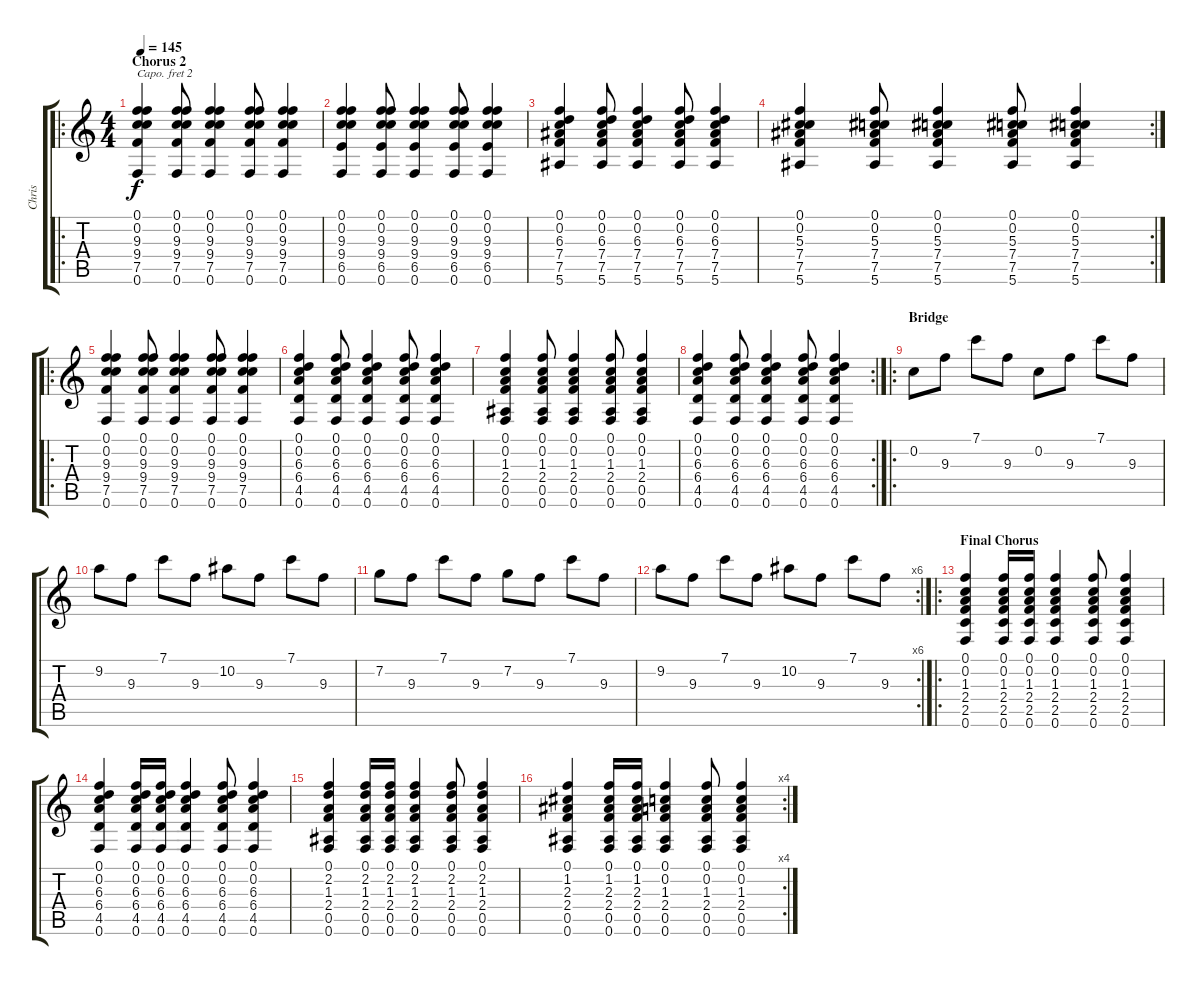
\track ("Chris" "Chris") {instrument acousticguitarsteel}
\staff {score tabs}
\capo 2
\tuning (Eb4 Bb3 Gb3 Db3 Ab2 Eb2) {hide}
\ro
\ts (4 4)
\section ("" "Chorus 2")
\tempo 145
\clef g2
\ks c
(0.1 0.2 9.3 9.4 7.5 0.6).4{dy f} (0.1 0.2 9.3 9.4 7.5 0.6).8 (0.1 0.2 9.3 9.4 7.5 0.6).4 (0.1 0.2 9.3 9.4 7.5 0.6).8 (0.1 0.2 9.3 9.4 7.5 0.6).4 |
(0.1 0.2 9.3 9.4 6.5 0.6).4 (0.1 0.2 9.3 9.4 6.5 0.6).8 (0.1 0.2 9.3 9.4 6.5 0.6).4 (0.1 0.2 9.3 9.4 6.5 0.6).8 (0.1 0.2 9.3 9.4 6.5 0.6).4 |
(0.1 0.2 6.3 7.4 7.5 5.6).4 (0.1 0.2 6.3 7.4 7.5 5.6).8 (0.1 0.2 6.3 7.4 7.5 5.6).4 (0.1 0.2 6.3 7.4 7.5 5.6).8 (0.1 0.2 6.3 7.4 7.5 5.6).4 |
\rc 2
(0.1 0.2 5.3 7.4 7.5 5.6).4 (0.1 0.2 5.3 7.4 7.5 5.6).8 (0.1 0.2 5.3 7.4 7.5 5.6).4 (0.1 0.2 5.3 7.4 7.5 5.6).8 (0.1 0.2 5.3 7.4 7.5 5.6).4 |
\ro
(0.1 0.2 9.3 9.4 7.5 0.6).4 (0.1 0.2 9.3 9.4 7.5 0.6).8 (0.1 0.2 9.3 9.4 7.5 0.6).4 (0.1 0.2 9.3 9.4 7.5 0.6).8 (0.1 0.2 9.3 9.4 7.5 0.6).4 |
(0.1 0.2 6.3 6.4 4.5 0.6).4 (0.1 0.2 6.3 6.4 4.5 0.6).8 (0.1 0.2 6.3 6.4 4.5 0.6).4 (0.1 0.2 6.3 6.4 4.5 0.6).8 (0.1 0.2 6.3 6.4 4.5 0.6).4 |
(0.1 0.2 1.3 2.4 0.5 0.6).4 (0.1 0.2 1.3 2.4 0.5 0.6).8 (0.1 0.2 1.3 2.4 0.5 0.6).4 (0.1 0.2 1.3 2.4 0.5 0.6).8 (0.1 0.2 1.3 2.4 0.5 0.6).4 |
\rc 2
(0.1 0.2 6.3 6.4 4.5 0.6).4 (0.1 0.2 6.3 6.4 4.5 0.6).8 (0.1 0.2 6.3 6.4 4.5 0.6).4 (0.1 0.2 6.3 6.4 4.5 0.6).8 (0.1 0.2 6.3 6.4 4.5 0.6).4 |
\ro
\section ("" "Bridge")
0.2.8 9.3.8 7.1.8 9.3.8 0.2.8 9.3.8 7.1.8 9.3.8 |
9.2.8 9.3.8 7.1.8 9.3.8 10.2.8 9.3.8 7.1.8 9.3.8 |
7.2.8 9.3.8 7.1.8 9.3.8 7.2.8 9.3.8 7.1.8 9.3.8 |
\rc 6
9.2.8 9.3.8 7.1.8 9.3.8 10.2.8 9.3.8 7.1.8 9.3.8 |
\ro
\section ("" "Final Chorus")
(0.1 0.2 1.3 2.4 2.5 0.6).4 (0.1 0.2 1.3 2.4 2.5 0.6).16 (0.1 0.2 1.3 2.4 2.5 0.6).16 (0.1 0.2 1.3 2.4 2.5 0.6).4 (0.1 0.2 1.3 2.4 2.5 0.6).8 (0.1 0.2 1.3 2.4 2.5 0.6).4 |
(0.1 0.2 6.3 6.4 4.5 0.6).4 (0.1 0.2 6.3 6.4 4.5 0.6).16 (0.1 0.2 6.3 6.4 4.5 0.6).16 (0.1 0.2 6.3 6.4 4.5 0.6).4 (0.1 0.2 6.3 6.4 4.5 0.6).8 (0.1 0.2 6.3 6.4 4.5 0.6).4 |
(0.1 2.2 1.3 2.4 0.5 0.6).4 (0.1 2.2 1.3 2.4 0.5 0.6).16 (0.1 2.2 1.3 2.4 0.5 0.6).16 (0.1 2.2 1.3 2.4 0.5 0.6).4 (0.1 2.2 1.3 2.4 0.5 0.6).8 (0.1 2.2 1.3 2.4 0.5 0.6).4 |
\rc 4
(0.1 1.2 2.3 2.4 0.5 0.6).4 (0.1 1.2 2.3 2.4 0.5 0.6).16 (0.1 1.2 2.3 2.4 0.5 0.6).16 (0.1 0.2 1.3 2.4 0.5 0.6).4 (0.1 0.2 1.3 2.4 0.5 0.6).8 (0.1 0.2 1.3 2.4 0.5 0.6).4
